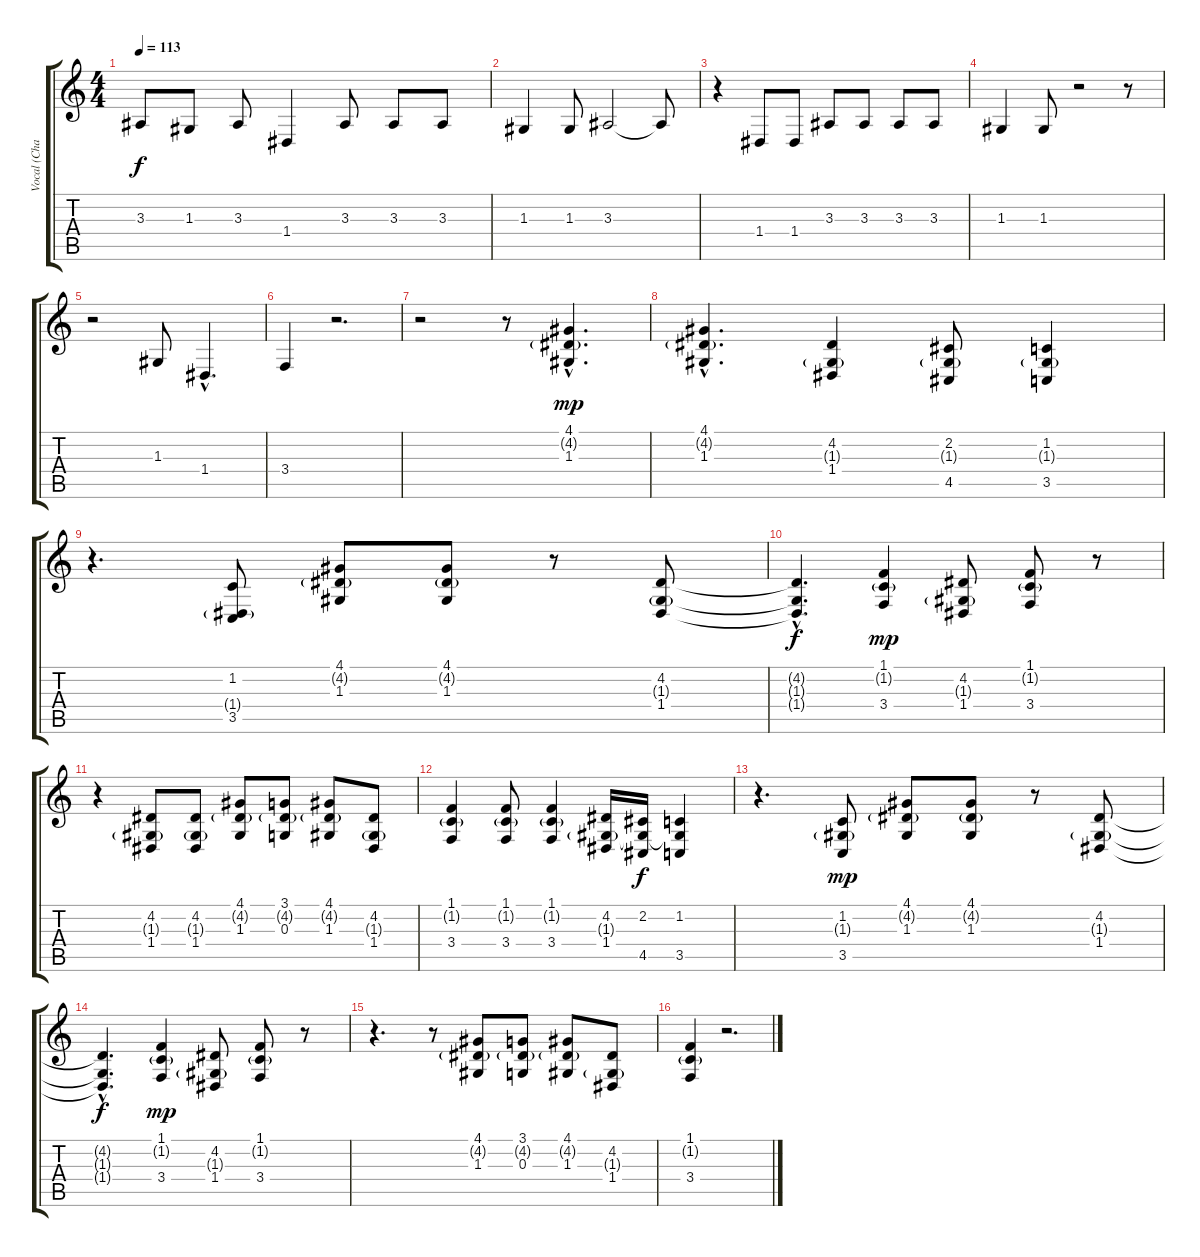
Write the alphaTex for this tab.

\track ("Vocal (Chad Kroeger)" "Vocal (Cha") {instrument synthvoice}
\staff {score tabs}
\tuning (E4 B3 G3 D3 A2 E2) {hide}
\ts (4 4)
\tempo 113
\clef g2
\ks c
3.3{t}.8{dy f} 1.3.8 3.3.8 1.4.4 3.3.8 3.3.8 3.3.8 |
1.3.4 1.3.8 3.3.2 3.3{t}.8 |
r.4 1.4.8 1.4.8 3.3.8 3.3.8 3.3.8 3.3.8 |
1.3.4 1.3.8 r.2 r.8 |
r.2 1.3.8 1.4{hac}.4{d} |
3.4.4 r.2{d} |
r.2 r.8 (4.1{hac} 4.2{g hac} 1.3{hac}).4{d dy mp} |
(4.1{hac} 4.2{g hac} 1.3{hac}).4{d} (4.2 1.3{g} 1.4).4 (2.2 1.3{g} 4.5).8 (1.2 1.3{g} 3.5).4 |
r.4{d} (1.2 1.4{g} 3.5).8 (4.1 4.2{g} 1.3).8 (4.1 4.2{g} 1.3).8 r.8 (4.2 1.3{g} 1.4).8 |
(4.2{hac t} 1.3{hac t} 1.4{hac t}).4{d dy f} (1.1 1.2{g} 3.4).4{dy mp} (4.2 1.3{g} 1.4).8 (1.1 1.2{g} 3.4).8 r.8 |
r.4 (4.2 1.3{g} 1.4).8 (4.2 1.3{g} 1.4).8 (4.1 4.2{g} 1.3).8 (3.1 4.2{g} 0.3).8 (4.1 4.2{g} 1.3).8 (4.2 1.3{g} 1.4).8 |
(1.1 1.2{g} 3.4).4 (1.1 1.2{g} 3.4).8 (1.1 1.2{g} 3.4).4 (4.2 1.3{g} 1.4).16 (2.2 1.3{t} 4.5).16{dy f} (1.2 1.3{t} 3.5).4 |
r.4{d} (1.2 1.3{g} 3.5).8{dy mp} (4.1 4.2{g} 1.3).8 (4.1 4.2{g} 1.3).8 r.8 (4.2 1.3{g} 1.4).8 |
(4.2{hac t} 1.3{hac t} 1.4{hac t}).4{d dy f} (1.1 1.2{g} 3.4).4{dy mp} (4.2 1.3{g} 1.4).8 (1.1 1.2{g} 3.4).8 r.8 |
r.4{d} r.8 (4.1 4.2{g} 1.3).8 (3.1 4.2{g} 0.3).8 (4.1 4.2{g} 1.3).8 (4.2 1.3{g} 1.4).8 |
(1.1 1.2{g} 3.4).4 r.2{d}
